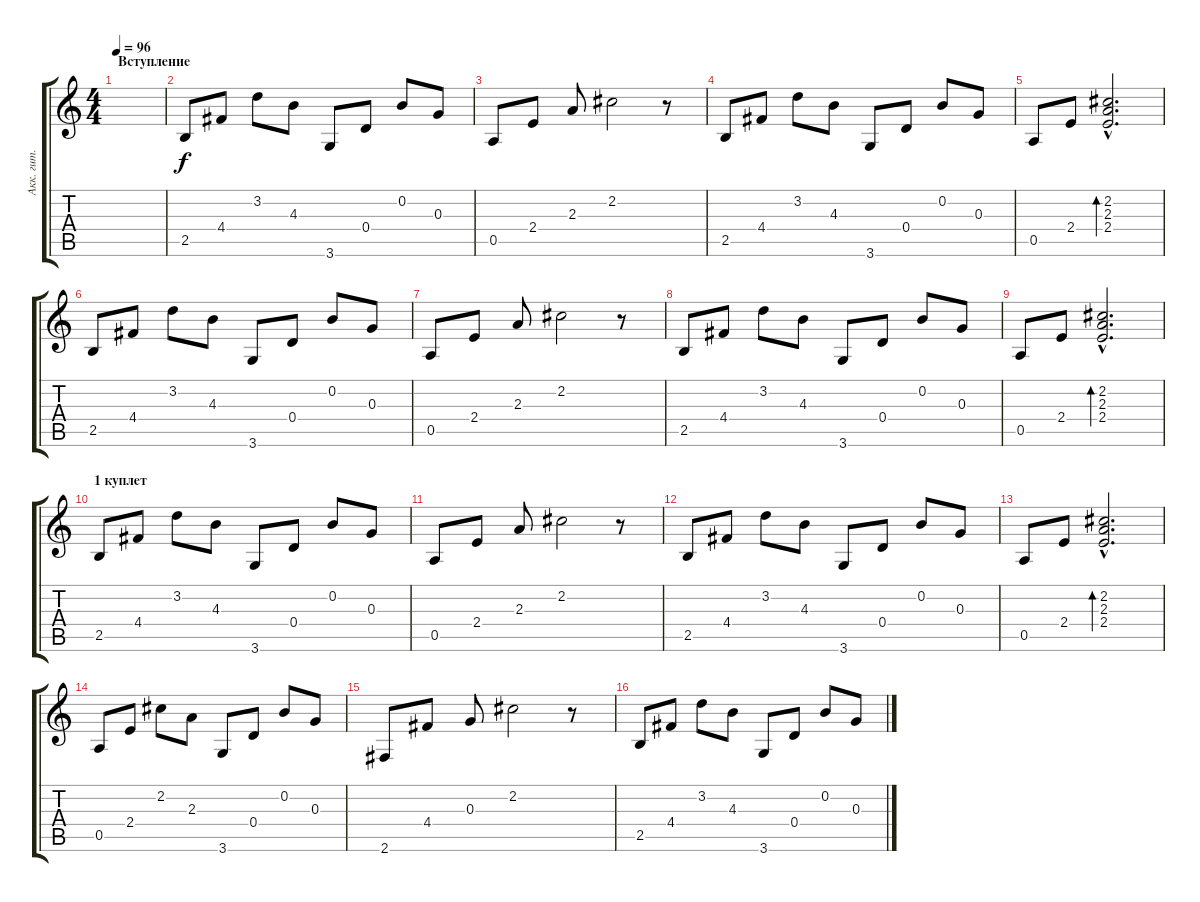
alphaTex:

\track ("Акк. гит. 1" "Акк. гит. ") {instrument acousticguitarsteel}
\staff {score tabs}
\tuning (E4 B3 G3 D3 A2 E2) {hide}
\ts (4 4)
\section ("" "Вступление")
\tempo 96
\clef g2
\ks c
|
2.5.8 4.4.8 3.2.8 4.3.8 3.6.8 0.4.8 0.2.8 0.3.8 |
0.5.8 2.4.8 2.3.8 2.2.2 r.8 |
2.5.8 4.4.8 3.2.8 4.3.8 3.6.8 0.4.8 0.2.8 0.3.8 |
0.5.8 2.4.8 (2.2{hac} 2.3{hac} 2.4{hac}).2{d bd 60} |
2.5.8 4.4.8 3.2.8 4.3.8 3.6.8 0.4.8 0.2.8 0.3.8 |
0.5.8 2.4.8 2.3.8 2.2.2 r.8 |
2.5.8 4.4.8 3.2.8 4.3.8 3.6.8 0.4.8 0.2.8 0.3.8 |
0.5.8 2.4.8 (2.2{hac} 2.3{hac} 2.4{hac}).2{d bd 60} |
\section ("" "1 куплет")
2.5.8 4.4.8 3.2.8 4.3.8 3.6.8 0.4.8 0.2.8 0.3.8 |
0.5.8 2.4.8 2.3.8 2.2.2 r.8 |
2.5.8 4.4.8 3.2.8 4.3.8 3.6.8 0.4.8 0.2.8 0.3.8 |
0.5.8 2.4.8 (2.2{hac} 2.3{hac} 2.4{hac}).2{d bd 60} |
0.5.8 2.4.8 2.2.8 2.3.8 3.6.8 0.4.8 0.2.8 0.3.8 |
2.6.8 4.4.8 0.3.8 2.2.2 r.8 |
2.5.8 4.4.8 3.2.8 4.3.8 3.6.8 0.4.8 0.2.8 0.3.8
